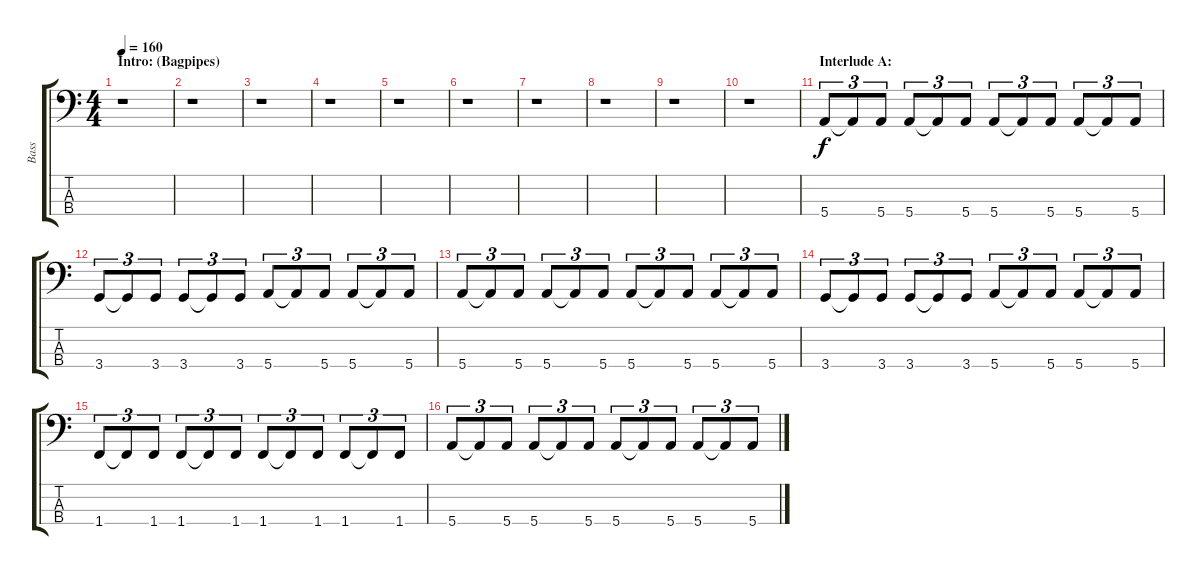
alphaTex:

\track ("Bass" "Bass") {instrument electricbasspick}
\staff {score tabs}
\tuning (G2 D2 A1 E1) {hide}
\ts (4 4)
\section ("" "Intro: (Bagpipes)")
\tempo 160
\tempo 145
\tempo 160
\clef f4
\ks c
r.1{dy f instrument electricbasspick} |
r.1 |
r.1 |
r.1 |
r.1 |
r.1 |
r.1 |
r.1 |
r.1 |
r.1 |
\section ("" "Interlude A:")
5.4.8{tu (3 2)} 5.4{t}.8{tu (3 2)} 5.4.8{tu (3 2)} 5.4.8{tu (3 2)} 5.4{t}.8{tu (3 2)} 5.4.8{tu (3 2)} 5.4.8{tu (3 2)} 5.4{t}.8{tu (3 2)} 5.4.8{tu (3 2)} 5.4.8{tu (3 2)} 5.4{t}.8{tu (3 2)} 5.4.8{tu (3 2)} |
3.4.8{tu (3 2)} 3.4{t}.8{tu (3 2)} 3.4.8{tu (3 2)} 3.4.8{tu (3 2)} 3.4{t}.8{tu (3 2)} 3.4.8{tu (3 2)} 5.4.8{tu (3 2)} 5.4{t}.8{tu (3 2)} 5.4.8{tu (3 2)} 5.4.8{tu (3 2)} 5.4{t}.8{tu (3 2)} 5.4.8{tu (3 2)} |
5.4.8{tu (3 2)} 5.4{t}.8{tu (3 2)} 5.4.8{tu (3 2)} 5.4.8{tu (3 2)} 5.4{t}.8{tu (3 2)} 5.4.8{tu (3 2)} 5.4.8{tu (3 2)} 5.4{t}.8{tu (3 2)} 5.4.8{tu (3 2)} 5.4.8{tu (3 2)} 5.4{t}.8{tu (3 2)} 5.4.8{tu (3 2)} |
3.4.8{tu (3 2)} 3.4{t}.8{tu (3 2)} 3.4.8{tu (3 2)} 3.4.8{tu (3 2)} 3.4{t}.8{tu (3 2)} 3.4.8{tu (3 2)} 5.4.8{tu (3 2)} 5.4{t}.8{tu (3 2)} 5.4.8{tu (3 2)} 5.4.8{tu (3 2)} 5.4{t}.8{tu (3 2)} 5.4.8{tu (3 2)} |
1.4.8{tu (3 2)} 1.4{t}.8{tu (3 2)} 1.4.8{tu (3 2)} 1.4.8{tu (3 2)} 1.4{t}.8{tu (3 2)} 1.4.8{tu (3 2)} 1.4.8{tu (3 2)} 1.4{t}.8{tu (3 2)} 1.4.8{tu (3 2)} 1.4.8{tu (3 2)} 1.4{t}.8{tu (3 2)} 1.4.8{tu (3 2)} |
5.4.8{tu (3 2)} 5.4{t}.8{tu (3 2)} 5.4.8{tu (3 2)} 5.4.8{tu (3 2)} 5.4{t}.8{tu (3 2)} 5.4.8{tu (3 2)} 5.4.8{tu (3 2)} 5.4{t}.8{tu (3 2)} 5.4.8{tu (3 2)} 5.4.8{tu (3 2)} 5.4{t}.8{tu (3 2)} 5.4.8{tu (3 2)}
